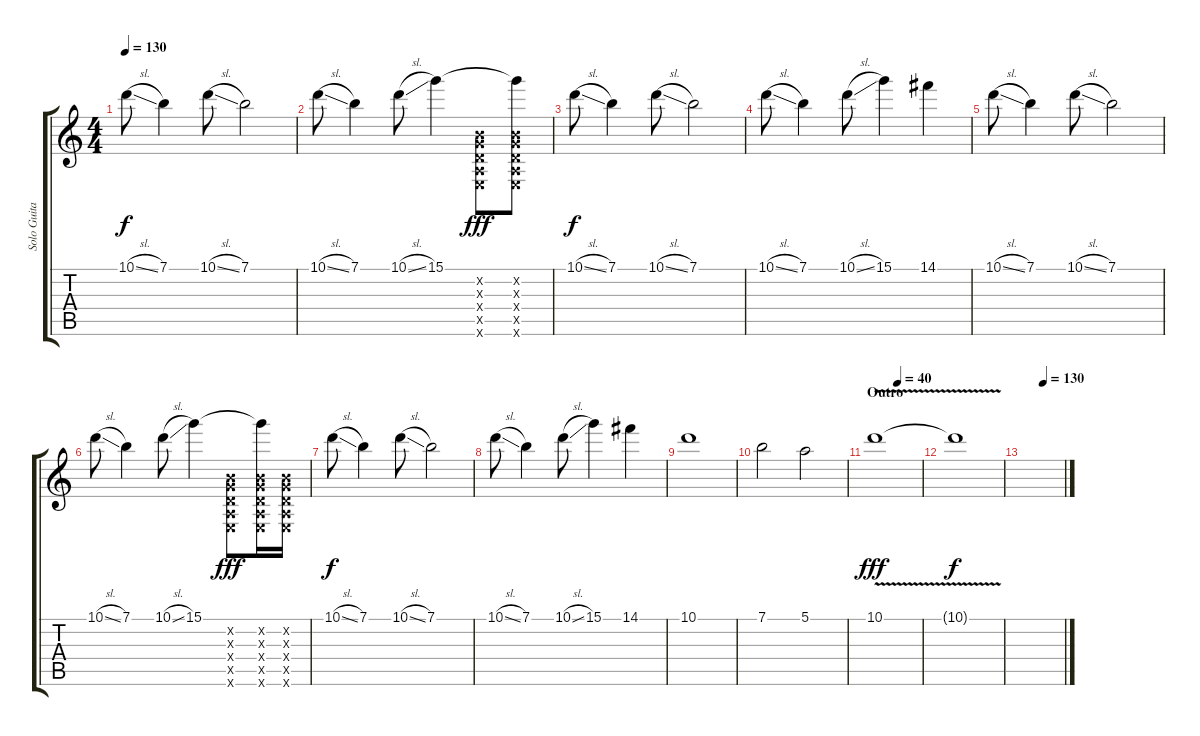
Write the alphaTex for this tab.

\track ("Solo Guitar" "Solo Guita") {instrument distortionguitar}
\staff {score tabs}
\tuning (E4 B3 G3 D3 A2 E2) {hide}
\ts (4 4)
\tempo 130
\clef g2
\ks c
10.1{sl}.8{dy f volume 13} 7.1.4 10.1{sl}.8 7.1.2 |
10.1{sl}.8 7.1.4 10.1{sl}.8 15.1.4 (0.2{x} 0.3{x} 0.4{x} 0.5{x} 0.6{x}).8{dy fff} (15.1{t} 0.2{x} 0.3{x} 0.4{x} 0.5{x} 0.6{x}).8 |
10.1{sl}.8{dy f} 7.1.4 10.1{sl}.8 7.1.2 |
10.1{sl}.8 7.1.4 10.1{sl}.8 15.1.4 14.1.4 |
10.1{sl}.8 7.1.4 10.1{sl}.8 7.1.2 |
10.1{sl}.8 7.1.4 10.1{sl}.8 15.1.4 (0.2{x} 0.3{x} 0.4{x} 0.5{x} 0.6{x}).8{dy fff} (15.1{t} 0.2{x} 0.3{x} 0.4{x} 0.5{x} 0.6{x}).16 (0.2{x} 0.3{x} 0.4{x} 0.5{x} 0.6{x}).16 |
10.1{sl}.8{dy f} 7.1.4 10.1{sl}.8 7.1.2 |
10.1{sl}.8 7.1.4 10.1{sl}.8 15.1.4 14.1.4 |
10.1.1 |
7.1.2 5.1.2 |
\section ("" "Outro")
\tempo (40 0.5)
10.1{v}.1{dy fff volume 0} |
10.1{t}.1{dy f} |
\tempo (130 0.5)
